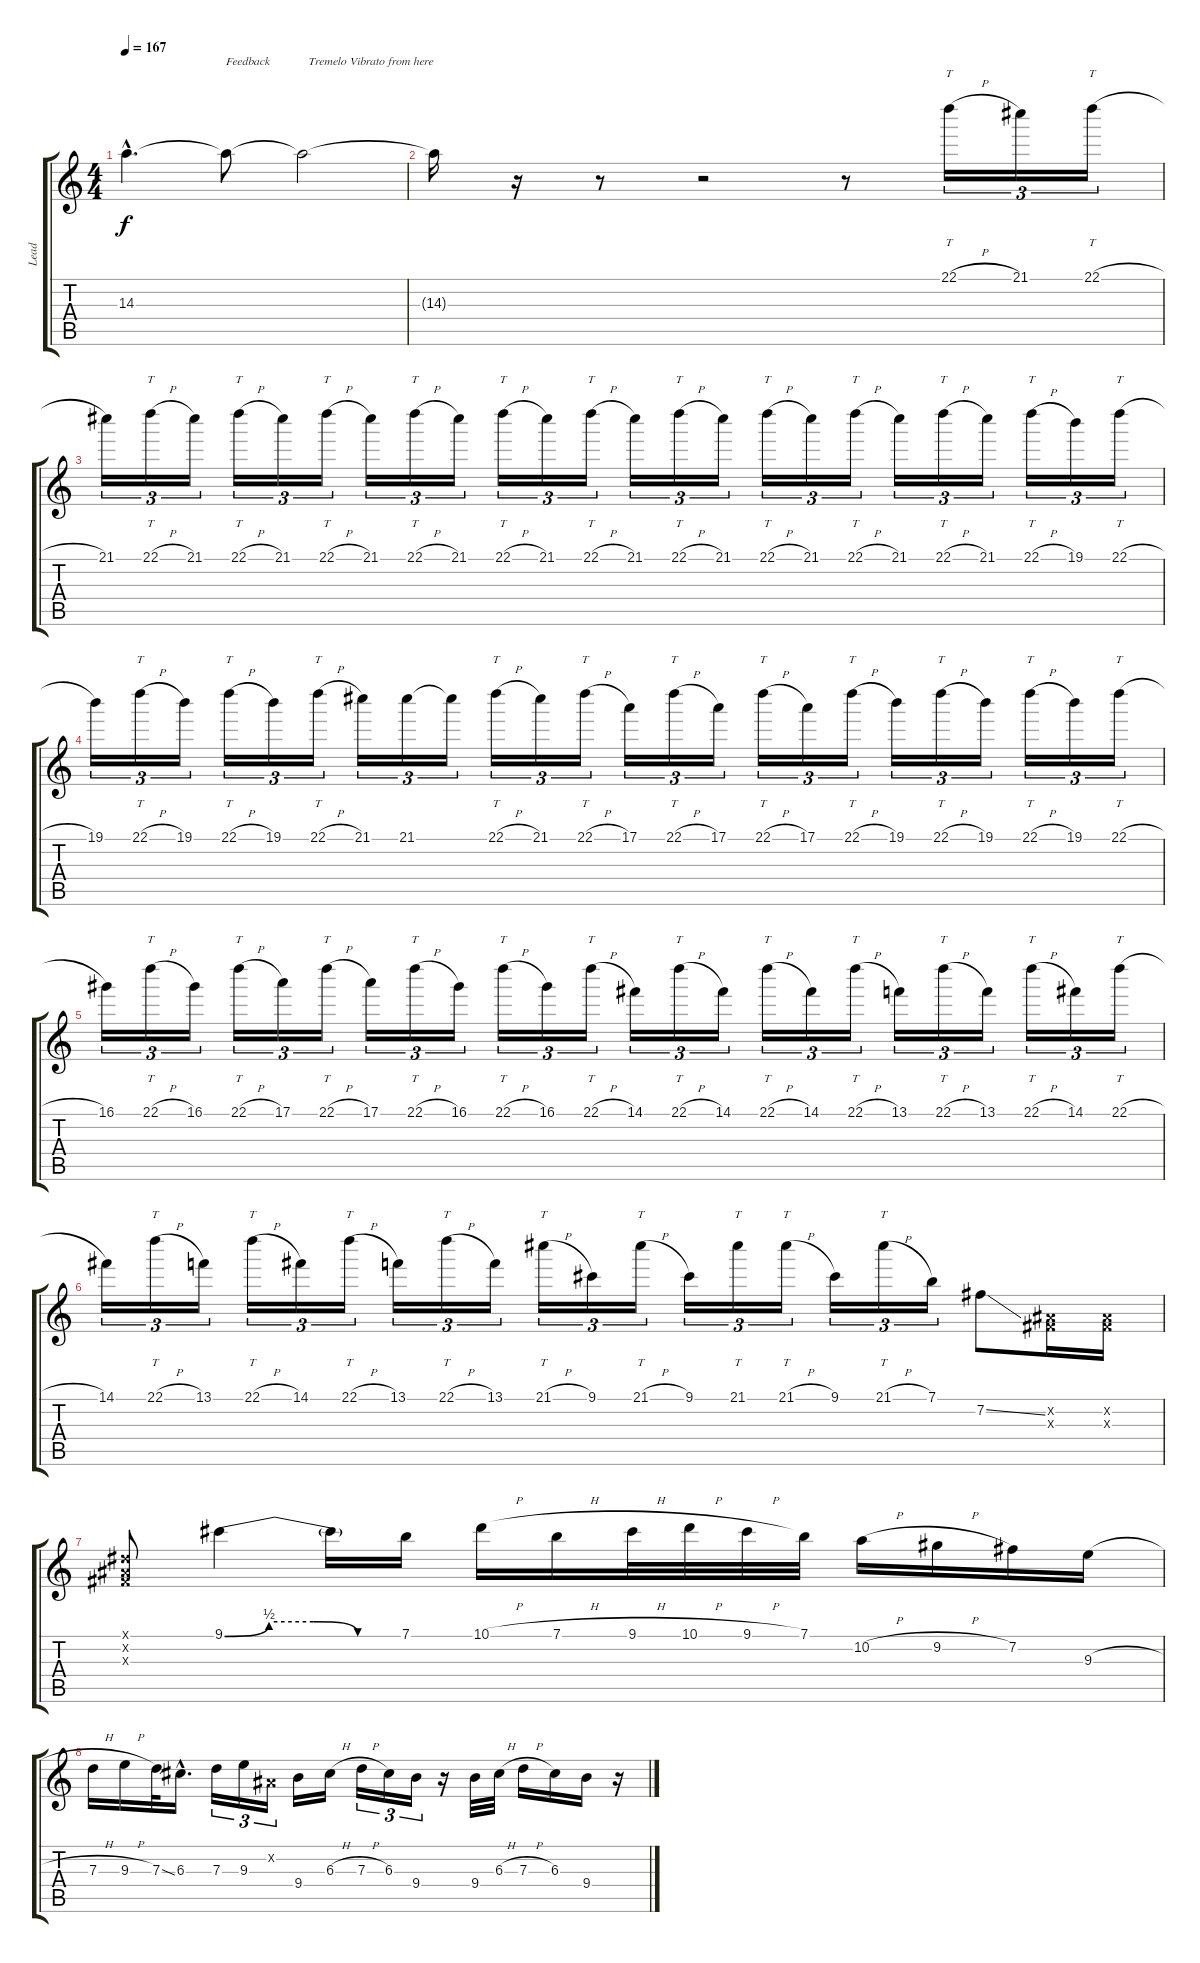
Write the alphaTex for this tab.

\track ("Lead" "Lead") {instrument distortionguitar}
\staff {score tabs}
\tuning (E4 B3 G3 D3 A2 E2) {hide}
\ts (4 4)
\tempo 167
\clef g2
\ks c
14.3{hac}.4{d dy f} 14.3{t}.8{txt "Feedback"} 14.3{t}.2{txt "  Tremelo Vibrato from here"} |
14.3{t}.16 r.16 r.8 r.2 r.8 22.1{h}.16{tt tu (3 2)} 21.1.16{tu (3 2)} 22.1{h}.16{tt tu (3 2)} |
21.1.16{tu (3 2)} 22.1{h}.16{tt tu (3 2)} 21.1.16{tu (3 2)} 22.1{h}.16{tt tu (3 2)} 21.1.16{tu (3 2)} 22.1{h}.16{tt tu (3 2)} 21.1.16{tu (3 2)} 22.1{h}.16{tt tu (3 2)} 21.1.16{tu (3 2)} 22.1{h}.16{tt tu (3 2)} 21.1.16{tu (3 2)} 22.1{h}.16{tt tu (3 2)} 21.1.16{tu (3 2)} 22.1{h}.16{tt tu (3 2)} 21.1.16{tu (3 2)} 22.1{h}.16{tt tu (3 2)} 21.1.16{tu (3 2)} 22.1{h}.16{tt tu (3 2)} 21.1.16{tu (3 2)} 22.1{h}.16{tt tu (3 2)} 21.1.16{tu (3 2)} 22.1{h}.16{tt tu (3 2)} 19.1.16{tu (3 2)} 22.1{h}.16{tt tu (3 2)} |
19.1.16{tu (3 2)} 22.1{h}.16{tt tu (3 2)} 19.1.16{tu (3 2)} 22.1{h}.16{tt tu (3 2)} 19.1.16{tu (3 2)} 22.1{h}.16{tt tu (3 2)} 21.1.16{tu (3 2)} 21.1.16{tu (3 2)} 21.1{t}.16{tu (3 2)} 22.1{h}.16{tt tu (3 2)} 21.1.16{tu (3 2)} 22.1{h}.16{tt tu (3 2)} 17.1.16{tu (3 2)} 22.1{h}.16{tt tu (3 2)} 17.1.16{tu (3 2)} 22.1{h}.16{tt tu (3 2)} 17.1.16{tu (3 2)} 22.1{h}.16{tt tu (3 2)} 19.1.16{tu (3 2)} 22.1{h}.16{tt tu (3 2)} 19.1.16{tu (3 2)} 22.1{h}.16{tt tu (3 2)} 19.1.16{tu (3 2)} 22.1{h}.16{tt tu (3 2)} |
16.1.16{tu (3 2)} 22.1{h}.16{tt tu (3 2)} 16.1.16{tu (3 2)} 22.1{h}.16{tt tu (3 2)} 17.1.16{tu (3 2)} 22.1{h}.16{tt tu (3 2)} 17.1.16{tu (3 2)} 22.1{h}.16{tt tu (3 2)} 16.1.16{tu (3 2)} 22.1{h}.16{tt tu (3 2)} 16.1.16{tu (3 2)} 22.1{h}.16{tt tu (3 2)} 14.1.16{tu (3 2)} 22.1{h}.16{tt tu (3 2)} 14.1.16{tu (3 2)} 22.1{h}.16{tt tu (3 2)} 14.1.16{tu (3 2)} 22.1{h}.16{tt tu (3 2)} 13.1.16{tu (3 2)} 22.1{h}.16{tt tu (3 2)} 13.1.16{tu (3 2)} 22.1{h}.16{tt tu (3 2)} 14.1.16{tu (3 2)} 22.1{h}.16{tt tu (3 2)} |
14.1.16{tu (3 2)} 22.1{h}.16{tt tu (3 2)} 13.1.16{tu (3 2)} 22.1{h}.16{tt tu (3 2)} 14.1.16{tu (3 2)} 22.1{h}.16{tt tu (3 2)} 13.1.16{tu (3 2)} 22.1{h}.16{tt tu (3 2)} 13.1.16{tu (3 2)} 21.1{h}.16{tt tu (3 2)} 9.1.16{tu (3 2)} 21.1{h}.16{tt tu (3 2)} 9.1.16{tu (3 2)} 21.1.16{tt tu (3 2)} 21.1{h}.16{tt tu (3 2)} 9.1.16{tu (3 2)} 21.1{h}.16{tt tu (3 2)} 7.1.16{tu (3 2)} 7.2{ss}.8 (-1.2{x} -1.3{x}).16 (-1.2{x} -1.3{x}).16 |
(-1.1{x} -1.2{x} -1.3{x}).8 9.1{be (custom 0 0 15 2 30 2 45 0 60 0)}.4 9.1{t}.16 7.1.16 10.1{h}.16 7.1{h}.16 9.1{h}.32 10.1{h}.32 9.1{h}.32 7.1.32 10.2{h}.16 9.2{h}.16 7.2.16 9.3{h}.16 |
7.3{h}.16 9.3{h}.16 7.3{ss}.32 6.3{hac}.16{d} 7.3.16{tu (3 2)} 9.3.16{tu (3 2)} -1.2{x}.16{tu (3 2)} 9.4.16 6.3{h}.16 7.3{h}.16{tu (3 2)} 6.3.16{tu (3 2)} 9.4.16{tu (3 2)} r.16 9.4.32 6.3{h}.32 7.3{h}.16 6.3.16 9.4.16 r.16
